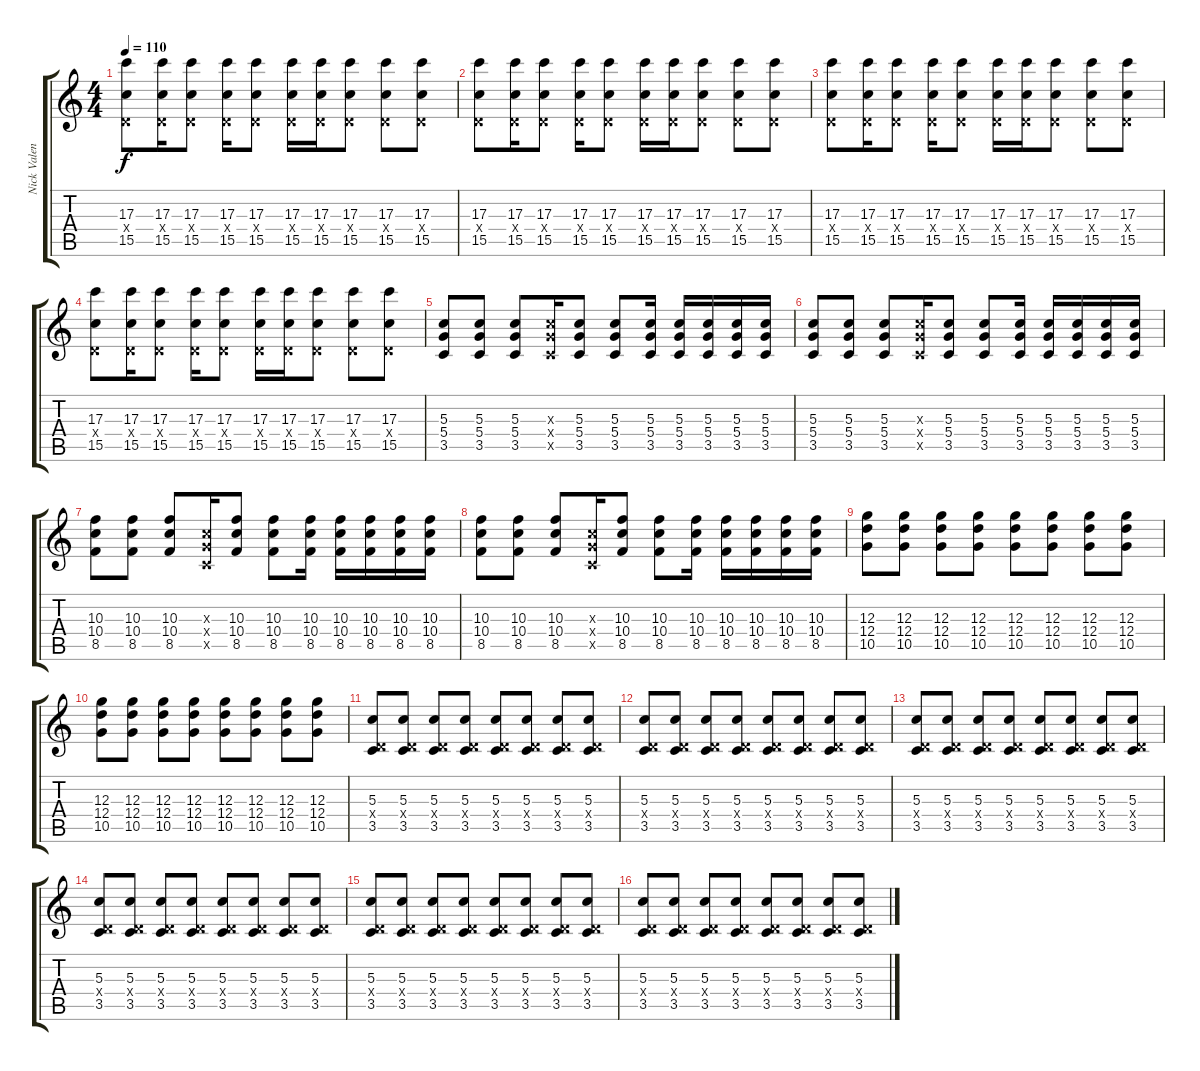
\track ("Nick Valensi" "Nick Valen") {instrument overdrivenguitar}
\staff {score tabs}
\tuning (E4 B3 G3 D3 A2 E2) {hide}
\ts (4 4)
\tempo 110
\clef g2
\ks c
(17.3 0.4{x} 15.5).8{dy f} (17.3 0.4{x} 15.5).16 (17.3 0.4{x} 15.5).8 (17.3 0.4{x} 15.5).16 (17.3 0.4{x} 15.5).8 (17.3 0.4{x} 15.5).16 (17.3 0.4{x} 15.5).16 (17.3 0.4{x} 15.5).8 (17.3 0.4{x} 15.5).8 (17.3 0.4{x} 15.5).8 |
(17.3 0.4{x} 15.5).8 (17.3 0.4{x} 15.5).16 (17.3 0.4{x} 15.5).8 (17.3 0.4{x} 15.5).16 (17.3 0.4{x} 15.5).8 (17.3 0.4{x} 15.5).16 (17.3 0.4{x} 15.5).16 (17.3 0.4{x} 15.5).8 (17.3 0.4{x} 15.5).8 (17.3 0.4{x} 15.5).8 |
(17.3 0.4{x} 15.5).8 (17.3 0.4{x} 15.5).16 (17.3 0.4{x} 15.5).8 (17.3 0.4{x} 15.5).16 (17.3 0.4{x} 15.5).8 (17.3 0.4{x} 15.5).16 (17.3 0.4{x} 15.5).16 (17.3 0.4{x} 15.5).8 (17.3 0.4{x} 15.5).8 (17.3 0.4{x} 15.5).8 |
(17.3 0.4{x} 15.5).8 (17.3 0.4{x} 15.5).16 (17.3 0.4{x} 15.5).8 (17.3 0.4{x} 15.5).16 (17.3 0.4{x} 15.5).8 (17.3 0.4{x} 15.5).16 (17.3 0.4{x} 15.5).16 (17.3 0.4{x} 15.5).8 (17.3 0.4{x} 15.5).8 (17.3 0.4{x} 15.5).8 |
(5.3 5.4 3.5).8 (5.3 5.4 3.5).8 (5.3 5.4 3.5).8 (5.3{x} 5.4{x} 3.5{x}).16 (5.3 5.4 3.5).8 (5.3 5.4 3.5).8 (5.3 5.4 3.5).16 (5.3 5.4 3.5).16 (5.3 5.4 3.5).16 (5.3 5.4 3.5).16 (5.3 5.4 3.5).16 |
(5.3 5.4 3.5).8 (5.3 5.4 3.5).8 (5.3 5.4 3.5).8 (5.3{x} 5.4{x} 3.5{x}).16 (5.3 5.4 3.5).8 (5.3 5.4 3.5).8 (5.3 5.4 3.5).16 (5.3 5.4 3.5).16 (5.3 5.4 3.5).16 (5.3 5.4 3.5).16 (5.3 5.4 3.5).16 |
(10.3 10.4 8.5).8 (10.3 10.4 8.5).8 (10.3 10.4 8.5).8 (5.3{x} 5.4{x} 3.5{x}).16 (10.3 10.4 8.5).8 (10.3 10.4 8.5).8 (10.3 10.4 8.5).16 (10.3 10.4 8.5).16 (10.3 10.4 8.5).16 (10.3 10.4 8.5).16 (10.3 10.4 8.5).16 |
(10.3 10.4 8.5).8 (10.3 10.4 8.5).8 (10.3 10.4 8.5).8 (5.3{x} 5.4{x} 3.5{x}).16 (10.3 10.4 8.5).8 (10.3 10.4 8.5).8 (10.3 10.4 8.5).16 (10.3 10.4 8.5).16 (10.3 10.4 8.5).16 (10.3 10.4 8.5).16 (10.3 10.4 8.5).16 |
(12.3 12.4 10.5).8 (12.3 12.4 10.5).8 (12.3 12.4 10.5).8 (12.3 12.4 10.5).8 (12.3 12.4 10.5).8 (12.3 12.4 10.5).8 (12.3 12.4 10.5).8 (12.3 12.4 10.5).8 |
(12.3 12.4 10.5).8 (12.3 12.4 10.5).8 (12.3 12.4 10.5).8 (12.3 12.4 10.5).8 (12.3 12.4 10.5).8 (12.3 12.4 10.5).8 (12.3 12.4 10.5).8 (12.3 12.4 10.5).8 |
(5.3 0.4{x} 3.5).8 (5.3 0.4{x} 3.5).8 (5.3 0.4{x} 3.5).8 (5.3 0.4{x} 3.5).8 (5.3 0.4{x} 3.5).8 (5.3 0.4{x} 3.5).8 (5.3 0.4{x} 3.5).8 (5.3 0.4{x} 3.5).8 |
(5.3 0.4{x} 3.5).8 (5.3 0.4{x} 3.5).8 (5.3 0.4{x} 3.5).8 (5.3 0.4{x} 3.5).8 (5.3 0.4{x} 3.5).8 (5.3 0.4{x} 3.5).8 (5.3 0.4{x} 3.5).8 (5.3 0.4{x} 3.5).8 |
(5.3 0.4{x} 3.5).8 (5.3 0.4{x} 3.5).8 (5.3 0.4{x} 3.5).8 (5.3 0.4{x} 3.5).8 (5.3 0.4{x} 3.5).8 (5.3 0.4{x} 3.5).8 (5.3 0.4{x} 3.5).8 (5.3 0.4{x} 3.5).8 |
(5.3 0.4{x} 3.5).8 (5.3 0.4{x} 3.5).8 (5.3 0.4{x} 3.5).8 (5.3 0.4{x} 3.5).8 (5.3 0.4{x} 3.5).8 (5.3 0.4{x} 3.5).8 (5.3 0.4{x} 3.5).8 (5.3 0.4{x} 3.5).8 |
(5.3 0.4{x} 3.5).8 (5.3 0.4{x} 3.5).8 (5.3 0.4{x} 3.5).8 (5.3 0.4{x} 3.5).8 (5.3 0.4{x} 3.5).8 (5.3 0.4{x} 3.5).8 (5.3 0.4{x} 3.5).8 (5.3 0.4{x} 3.5).8 |
(5.3 0.4{x} 3.5).8 (5.3 0.4{x} 3.5).8 (5.3 0.4{x} 3.5).8 (5.3 0.4{x} 3.5).8 (5.3 0.4{x} 3.5).8 (5.3 0.4{x} 3.5).8 (5.3 0.4{x} 3.5).8 (5.3 0.4{x} 3.5).8
